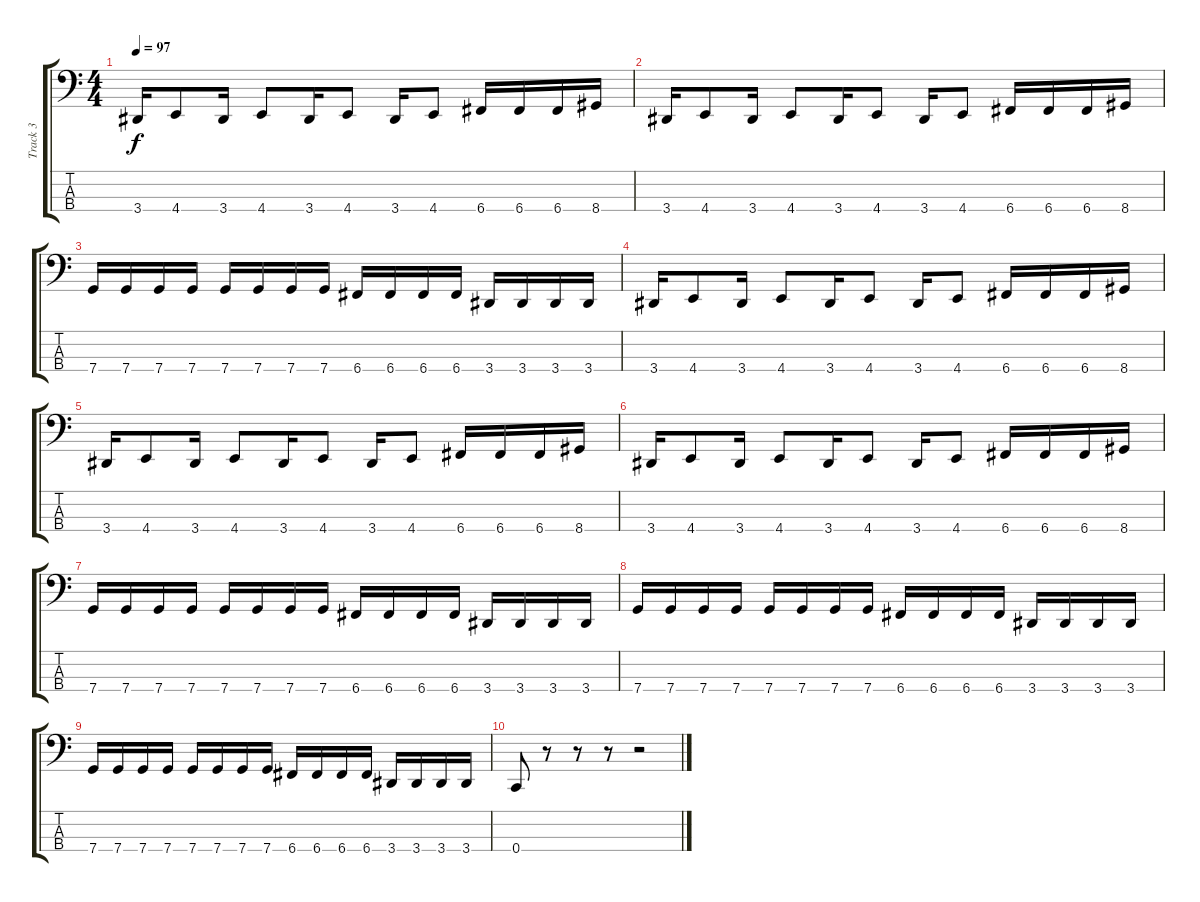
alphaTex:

\track ("Track 3" "Track 3") {instrument electricbassfinger}
\staff {score tabs}
\tuning (Eb2 Bb1 F1 C1) {hide}
\ts (4 4)
\tempo 97
\clef f4
\ks c
3.4.16{dy f instrument electricbassfinger} 4.4.8 3.4.16 4.4.8 3.4.16 4.4.8 3.4.16 4.4.8 6.4.16 6.4.16 6.4.16 8.4.16 |
3.4.16 4.4.8 3.4.16 4.4.8 3.4.16 4.4.8 3.4.16 4.4.8 6.4.16 6.4.16 6.4.16 8.4.16 |
7.4.16 7.4.16 7.4.16 7.4.16 7.4.16 7.4.16 7.4.16 7.4.16 6.4.16 6.4.16 6.4.16 6.4.16 3.4.16 3.4.16 3.4.16 3.4.16 |
3.4.16 4.4.8 3.4.16 4.4.8 3.4.16 4.4.8 3.4.16 4.4.8 6.4.16 6.4.16 6.4.16 8.4.16 |
3.4.16{instrument electricbassfinger} 4.4.8 3.4.16 4.4.8 3.4.16 4.4.8 3.4.16 4.4.8 6.4.16 6.4.16 6.4.16 8.4.16 |
3.4.16 4.4.8 3.4.16 4.4.8 3.4.16 4.4.8 3.4.16 4.4.8 6.4.16 6.4.16 6.4.16 8.4.16 |
7.4.16 7.4.16 7.4.16 7.4.16 7.4.16 7.4.16 7.4.16 7.4.16 6.4.16 6.4.16 6.4.16 6.4.16 3.4.16 3.4.16 3.4.16 3.4.16 |
7.4.16 7.4.16 7.4.16 7.4.16 7.4.16 7.4.16 7.4.16 7.4.16 6.4.16 6.4.16 6.4.16 6.4.16 3.4.16 3.4.16 3.4.16 3.4.16 |
7.4.16 7.4.16 7.4.16 7.4.16 7.4.16 7.4.16 7.4.16 7.4.16 6.4.16 6.4.16 6.4.16 6.4.16 3.4.16 3.4.16 3.4.16 3.4.16 |
0.4.8 r.8 r.8 r.8 r.2
